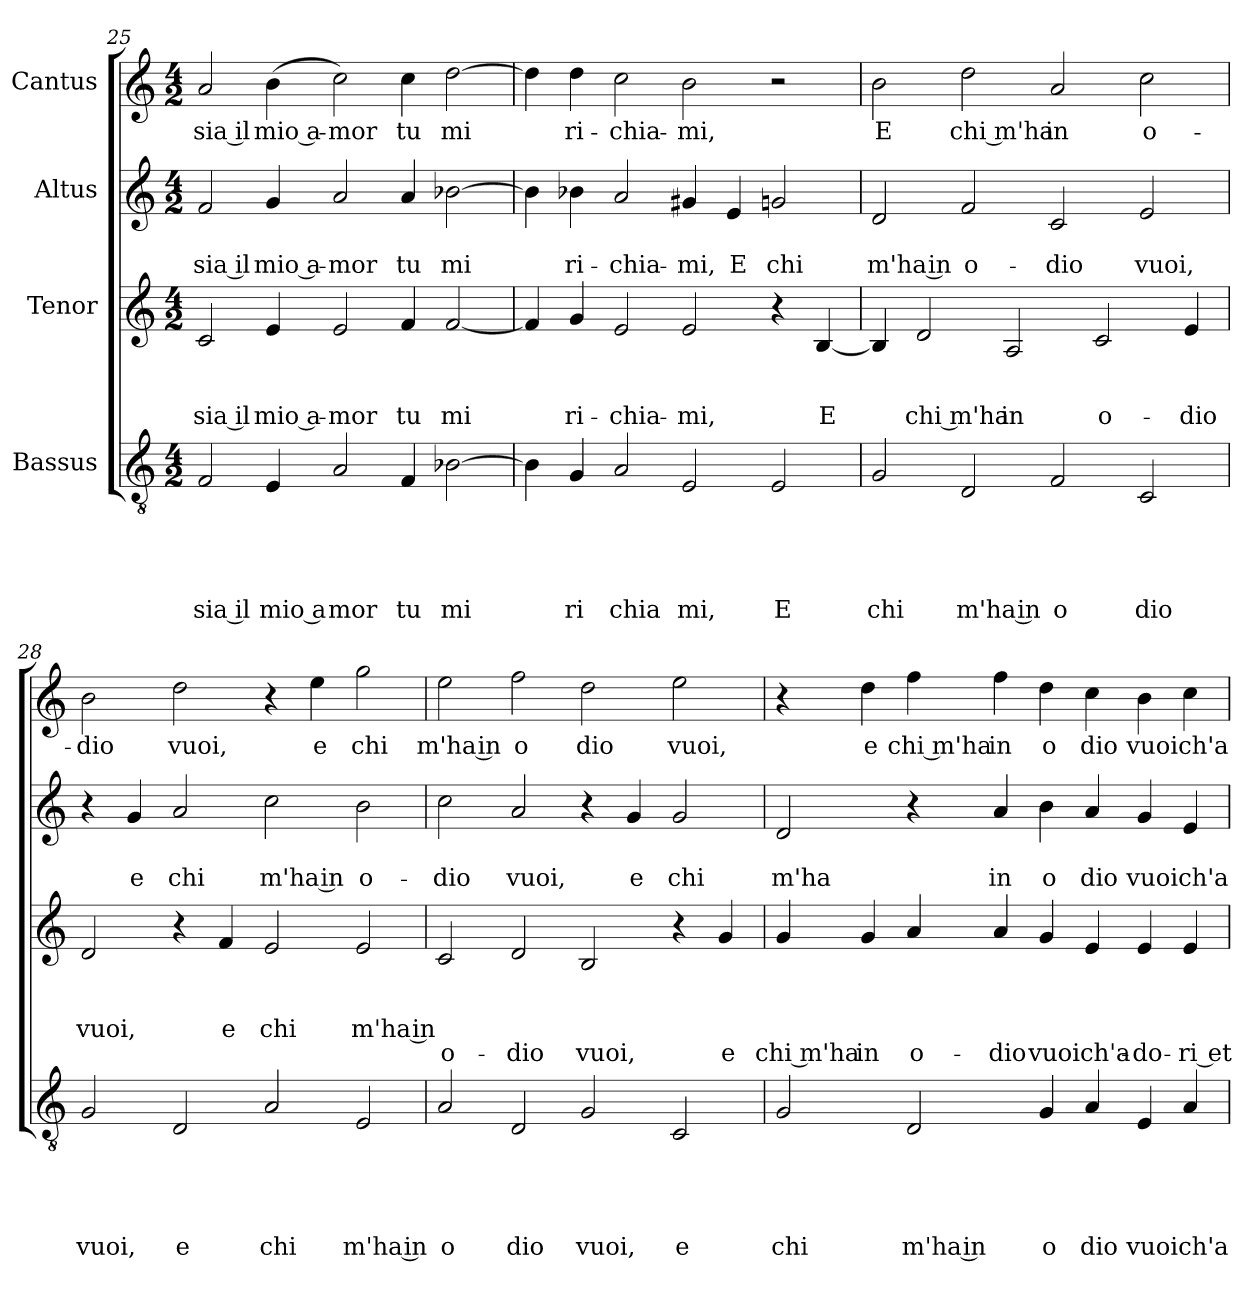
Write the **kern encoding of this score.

**kern	**text	**text	**text	**text	**text	**kern	**text	**text	**text	**text	**kern	**text	**text	**kern	**text
*part4	*part4	*part4	*part4	*part4	*part4	*part3	*part3	*part3	*part3	*part3	*part2	*part2	*part2	*part1	*part1
*staff4	*staff4	*staff4	*staff4	*staff4	*staff4	*staff3	*staff3	*staff3	*staff3	*staff3	*staff2	*staff2	*staff2	*staff1	*staff1
*I"Bassus	*	*	*	*	*	*I"Tenor	*	*	*	*	*I"Altus	*	*	*I"Cantus	*
!!LO:PB:g=z
*clefGv2	*	*	*	*	*	*clefG2	*	*	*	*	*clefG2	*	*	*clefG2	*
*k[]	*	*	*	*	*	*k[]	*	*	*	*	*k[]	*	*	*k[]	*
*C:	*	*	*	*	*	*C:	*	*	*	*	*C:	*	*	*C:	*
*M4/2	*	*	*	*	*	*M4/2	*	*	*	*	*M4/2	*	*	*M4/2	*
=25	=25	=25	=25	=25	=25	=25	=25	=25	=25	=25	=25	=25	=25	=25	=25
!	!	!	!	!	!LO:LY:b:rj	!	!	!	!LO:LY:b:rj	!	!	!	!LO:LY:b:rj	!	!LO:LY:b:rj
2F/	.	.	.	.	sia il	2c/	.	.	sia il	.	2f/	.	sia il	2a/	sia il
!	!	!	!	!	!LO:LY:b:rj	!	!	!	!LO:LY:b:rj	!	!	!	!LO:LY:b:rj	!	!LO:LY:b:rj
4E/	.	.	.	.	mio a	4e/	.	.	mio a-	.	4g/	.	mio a-	(<4b\	mio a-
!	!	!	!	!	!LO:LY:b	!	!	!	!LO:LY:b	!	!	!	!LO:LY:b	!	!LO:LY:b
2A/	.	.	.	.	mor	2e/	.	.	-mor	.	2a/	.	-mor	2cc\)	-mor
!	!	!	!	!	!LO:LY:b	!	!	!	!LO:LY:b	!	!	!	!LO:LY:b	!	!LO:LY:b
4F/	.	.	.	.	tu	4f/	.	.	tu	.	4a/	.	tu	4cc\	tu
!	!	!	!	!	!LO:LY:b	!	!	!	!LO:LY:b	!	!	!	!LO:LY:b	!	!LO:LY:b
[>2B-X\	.	.	.	.	mi	[<2f/	.	.	mi	.	[>2b-X\	.	mi	[>2dd\	mi
=26	=26	=26	=26	=26	=26	=26	=26	=26	=26	=26	=26	=26	=26	=26	=26
4B-\]	.	.	.	.	.	4f/]	.	.	.	.	4b-\]	.	.	4dd\]	.
!	!	!	!	!	!LO:LY:b	!	!	!	!LO:LY:b	!	!	!	!LO:LY:b	!	!LO:LY:b
4G/	.	.	.	.	ri	4g/	.	.	ri-	.	4b-X\	.	ri-	4dd\	ri-
!	!	!	!	!	!LO:LY:b	!	!	!	!LO:LY:b	!	!	!	!LO:LY:b	!	!LO:LY:b
2A/	.	.	.	.	chia	2e/	.	.	-chia-	.	2a/	.	-chia-	2cc\	-chia-
!	!	!	!	!	!LO:LY:b	!	!	!	!LO:LY:b	!	!	!	!LO:LY:b	!	!LO:LY:b
2E/	.	.	.	.	mi,	2e/	.	.	-mi,	.	4g#X/	.	-mi,	2b\	-mi,
!	!	!	!	!	!	!	!	!	!	!	!	!	!LO:LY:b	!	!
.	.	.	.	.	.	.	.	.	.	.	4e/	.	E	.	.
!	!	!	!	!	!LO:LY:b	!	!	!	!	!	!	!	!LO:LY:b	!	!
2E/	.	.	.	.	E	4r	.	.	.	.	2gn/	.	chi	2r	.
!	!	!	!	!	!	!	!	!	!LO:LY:b	!	!	!	!	!	!
.	.	.	.	.	.	[<4B/	.	.	E	.	.	.	.	.	.
=27	=27	=27	=27	=27	=27	=27	=27	=27	=27	=27	=27	=27	=27	=27	=27
!	!	!	!	!	!LO:LY:b	!	!	!	!	!	!	!	!LO:LY:b:rj	!	!LO:LY:b
2G/	.	.	.	.	chi	4B/]	.	.	.	.	2d/	.	m'ha in	2b\	E
!	!	!	!	!	!	!	!	!	!LO:LY:b	!	!	!	!	!	!
.	.	.	.	.	.	(2d/	.	.	chi m'ha	.	.	.	.	.	.
!	!	!	!	!	!LO:LY:b:rj	!	!	!	!	!	!	!	!LO:LY:b	!	!LO:LY:b
2D/	.	.	.	.	m'ha in	.	.	.	.	.	2f/	.	o-	2dd\	chi m'ha
!	!	!	!	!	!	!	!	!	!LO:LY:b	!	!	!	!	!	!
.	.	.	.	.	.	2A/	.	.	in	.	.	.	.	.	.
!	!	!	!	!	!LO:LY:b	!	!	!	!	!	!	!	!LO:LY:b	!	!LO:LY:b
2F/	.	.	.	.	o	.	.	.	.	.	2c/	.	-dio	2a/	in
!	!	!	!	!	!	!	!	!	!LO:LY:b	!	!	!	!	!	!
.	.	.	.	.	.	2c/	.	.	o-	.	.	.	.	.	.
!	!	!	!	!	!LO:LY:b	!	!	!	!	!	!	!	!LO:LY:b	!	!LO:LY:b
2C/	.	.	.	.	dio	.	.	.	.	.	2e/	.	vuoi,	2cc\	o-
!	!	!	!	!	!	!	!	!	!LO:LY:b	!	!	!	!	!	!
.	.	.	.	.	.	4e/	.	.	-dio	.	.	.	.	.	.
=28	=28	=28	=28	=28	=28	=28	=28	=28	=28	=28	=28	=28	=28	=28	=28
!	!	!	!	!	!LO:LY:b	!	!	!	!LO:LY:b	!	!	!	!	!	!LO:LY:b
2G/	.	.	.	.	vuoi,	2d/	.	.	vuoi,	.	4r	.	.	2b\	-dio
!	!	!	!	!	!	!	!	!	!	!	!	!	!LO:LY:b	!	!
.	.	.	.	.	.	.	.	.	.	.	4g/	.	e	.	.
!	!	!	!	!	!LO:LY:b	!	!	!	!	!	!	!	!LO:LY:b	!	!LO:LY:b
2D/	.	.	.	.	e	4r	.	.	.	.	2a/	.	chi	2dd\	vuoi,
!	!	!	!	!	!	!	!	!	!LO:LY:b	!	!	!	!	!	!
.	.	.	.	.	.	4f/	.	.	e	.	.	.	.	.	.
!	!	!	!	!	!LO:LY:b	!	!	!	!LO:LY:b	!	!	!	!LO:LY:b:rj	!	!
2A/	.	.	.	.	chi	2e/	.	.	chi	.	2cc\	.	m'ha in	4r	.
!	!	!	!	!	!	!	!	!	!	!	!	!	!	!	!LO:LY:b
.	.	.	.	.	.	.	.	.	.	.	.	.	.	4ee\	e
!	!	!	!	!	!LO:LY:b:rj	!	!	!	!LO:LY:b:rj	!	!	!	!LO:LY:b	!	!LO:LY:b
2E/	.	.	.	.	m'ha in	2e/	.	.	m'ha in	.	2b\	.	o-	2gg\	chi
!!LO:LB:g=z
=29	=29	=29	=29	=29	=29	=29	=29	=29	=29	=29	=29	=29	=29	=29	=29
!	!	!	!	!	!LO:LY:b	!	!	!	!	!LO:LY:b	!	!	!LO:LY:b	!	!LO:LY:b:rj
2A/	.	.	.	.	o	2c/	.	.	.	o-	2cc\	.	-dio	2ee\	m'ha in
!	!	!	!	!	!LO:LY:b	!	!	!	!	!LO:LY:b	!	!	!LO:LY:b	!	!LO:LY:b
2D/	.	.	.	.	dio	2d/	.	.	.	-dio	2a/	.	vuoi,	2ff\	o
!	!	!	!	!	!LO:LY:b	!	!	!	!	!LO:LY:b	!	!	!	!	!LO:LY:b
2G/	.	.	.	.	vuoi,	2B/	.	.	.	vuoi,	4r	.	.	2dd\	dio
!	!	!	!	!	!	!	!	!	!	!	!	!	!LO:LY:b	!	!
.	.	.	.	.	.	.	.	.	.	.	4g/	.	e	.	.
!	!	!	!	!	!LO:LY:b	!	!	!	!	!	!	!	!LO:LY:b	!	!LO:LY:b
2C/	.	.	.	.	e	4r	.	.	.	.	2g/	.	chi	2ee\	vuoi,
!	!	!	!	!	!	!	!	!	!	!LO:LY:b	!	!	!	!	!
.	.	.	.	.	.	4g/	.	.	.	e	.	.	.	.	.
=30	=30	=30	=30	=30	=30	=30	=30	=30	=30	=30	=30	=30	=30	=30	=30
!	!	!	!	!	!LO:LY:b	!	!	!	!	!LO:LY:b	!	!	!LO:LY:b	!	!
2G/	.	.	.	.	chi	4g/	.	.	.	chi m'ha	2d/	.	m'ha	4r	.
!	!	!	!	!	!	!	!	!	!	!LO:LY:b	!	!	!	!	!LO:LY:b
.	.	.	.	.	.	4g/	.	.	.	in	.	.	.	4dd\	e
!	!	!	!	!	!LO:LY:b:rj	!	!	!	!	!LO:LY:b	!	!	!	!	!LO:LY:b
2D/	.	.	.	.	m'ha in	4a/	.	.	.	o-	4r	.	.	4ff\	chi m'ha
!	!	!	!	!	!	!	!	!	!	!LO:LY:b	!	!	!LO:LY:b	!	!LO:LY:b
.	.	.	.	.	.	4a/	.	.	.	-dio	4a/	.	in	4ff\	in
!	!	!	!	!	!LO:LY:b	!	!	!	!	!LO:LY:b	!	!	!LO:LY:b	!	!LO:LY:b
4G/	.	.	.	.	o	4g/	.	.	.	vuoi	4b\	.	o	4dd\	o
!	!	!	!	!	!LO:LY:b	!	!	!	!	!LO:LY:b	!	!	!LO:LY:b	!	!LO:LY:b
4A/	.	.	.	.	dio	4e/	.	.	.	ch'a-	4a/	.	dio	4cc\	dio
!	!	!	!	!	!LO:LY:b	!	!	!	!	!LO:LY:b	!	!	!LO:LY:b	!	!LO:LY:b
4E/	.	.	.	.	vuoi	4e/	.	.	.	-do-	4g/	.	vuoi	4b\	vuoi
!	!	!	!	!	!LO:LY:b	!	!	!	!	!LO:LY:b:rj	!	!	!LO:LY:b	!	!LO:LY:b
4A/	.	.	.	.	ch'a	4e/	.	.	.	-ri et	4e/	.	ch'a	4cc\	ch'a
=	=	=	=	=	=	=	=	=	=	=	=	=	=	=	=
*-	*-	*-	*-	*-	*-	*-	*-	*-	*-	*-	*-	*-	*-	*-	*-
